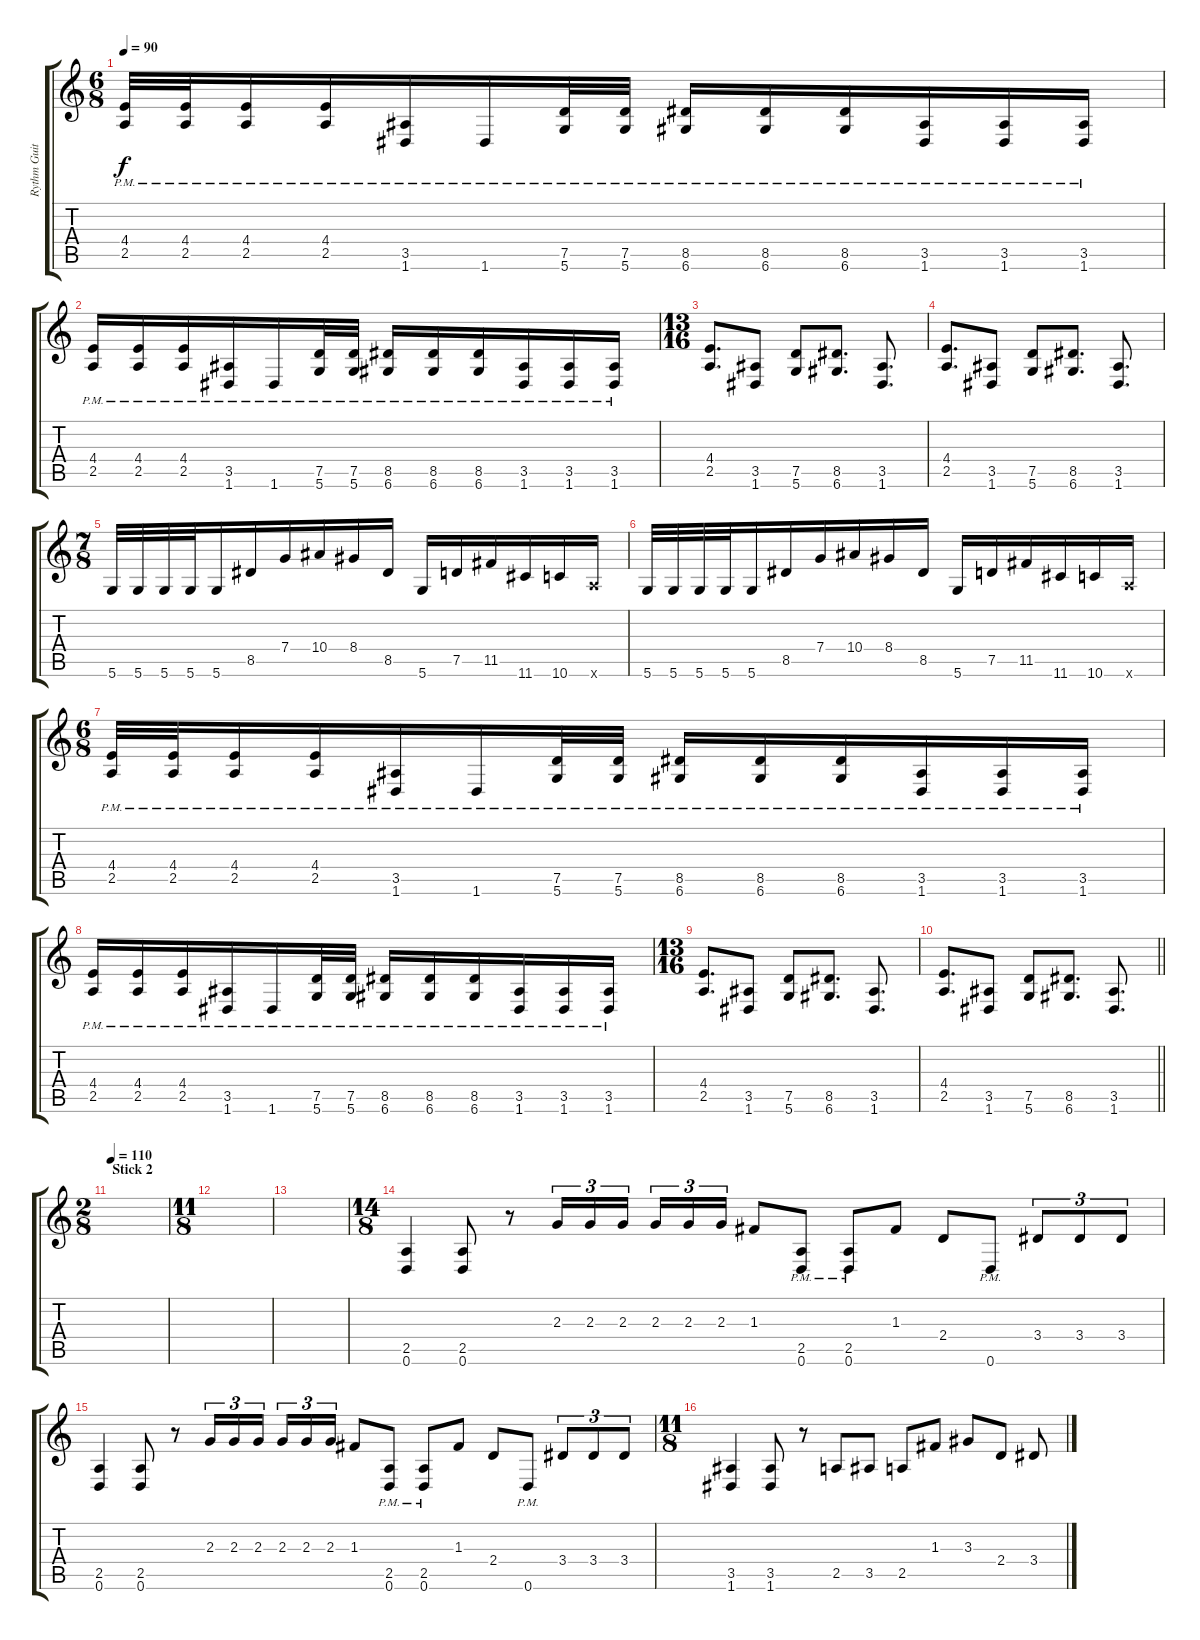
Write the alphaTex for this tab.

\track ("Rythm Guitar" "Rythm Guit") {instrument distortionguitar}
\staff {score tabs}
\tuning (D4 A3 F3 C3 G2 D2) {hide}
\ts (6 8)
\tempo 90
\clef g2
\ks c
(4.4{pm} 2.5{pm}).32{dy f} (4.4{pm} 2.5{pm}).32 (4.4{pm} 2.5{pm}).16 (4.4{pm} 2.5{pm}).16 (3.5{pm} 1.6{pm}).16 1.6{pm}.16 (7.5{pm} 5.6{pm}).32 (7.5{pm} 5.6{pm}).32 (8.5{pm} 6.6{pm}).16 (8.5{pm} 6.6{pm}).16 (8.5{pm} 6.6{pm}).16 (3.5{pm} 1.6{pm}).16 (3.5{pm} 1.6{pm}).16 (3.5{pm} 1.6{pm}).16 |
(4.4{pm} 2.5{pm}).16 (4.4{pm} 2.5{pm}).16 (4.4{pm} 2.5{pm}).16 (3.5{pm} 1.6{pm}).16 1.6{pm}.16 (7.5{pm} 5.6{pm}).32 (7.5{pm} 5.6{pm}).32 (8.5{pm} 6.6{pm}).16 (8.5{pm} 6.6{pm}).16 (8.5{pm} 6.6{pm}).16 (3.5{pm} 1.6{pm}).16 (3.5{pm} 1.6{pm}).16 (3.5{pm} 1.6{pm}).16 |
\ts (13 16)
(4.4 2.5).8{d} (3.5 1.6).8 (7.5 5.6).8 (8.5 6.6).8{d} (3.5 1.6).8{d} |
(4.4 2.5).8{d} (3.5 1.6).8 (7.5 5.6).8 (8.5 6.6).8{d} (3.5 1.6).8{d} |
\ts (7 8)
5.6.32 5.6.32 5.6.32 5.6.32 5.6.16 8.5.16 7.4.16 10.4.16 8.4.16 8.5.16 5.6.16 7.5.16 11.5.16 11.6.16 10.6.16 7.6{x}.16 |
5.6.32 5.6.32 5.6.32 5.6.32 5.6.16 8.5.16 7.4.16 10.4.16 8.4.16 8.5.16 5.6.16 7.5.16 11.5.16 11.6.16 10.6.16 7.6{x}.16 |
\ts (6 8)
(4.4{pm} 2.5{pm}).32 (4.4{pm} 2.5{pm}).32 (4.4{pm} 2.5{pm}).16 (4.4{pm} 2.5{pm}).16 (3.5{pm} 1.6{pm}).16 1.6{pm}.16 (7.5{pm} 5.6{pm}).32 (7.5{pm} 5.6{pm}).32 (8.5{pm} 6.6{pm}).16 (8.5{pm} 6.6{pm}).16 (8.5{pm} 6.6{pm}).16 (3.5{pm} 1.6{pm}).16 (3.5{pm} 1.6{pm}).16 (3.5{pm} 1.6{pm}).16 |
(4.4{pm} 2.5{pm}).16 (4.4{pm} 2.5{pm}).16 (4.4{pm} 2.5{pm}).16 (3.5{pm} 1.6{pm}).16 1.6{pm}.16 (7.5{pm} 5.6{pm}).32 (7.5{pm} 5.6{pm}).32 (8.5{pm} 6.6{pm}).16 (8.5{pm} 6.6{pm}).16 (8.5{pm} 6.6{pm}).16 (3.5{pm} 1.6{pm}).16 (3.5{pm} 1.6{pm}).16 (3.5{pm} 1.6{pm}).16 |
\ts (13 16)
(4.4 2.5).8{d} (3.5 1.6).8 (7.5 5.6).8 (8.5 6.6).8{d} (3.5 1.6).8{d} |
\barLineRight lightlight
(4.4 2.5).8{d} (3.5 1.6).8 (7.5 5.6).8 (8.5 6.6).8{d} (3.5 1.6).8{d} |
\ts (2 8)
\section ("" "Stick 2")
\tempo 110
|
\ts (11 8)
|
|
\ts (14 8)
(2.5 0.6).4 (2.5 0.6).8 r.8 2.3.16{tu (3 2)} 2.3.16{tu (3 2)} 2.3.16{tu (3 2)} 2.3.16{tu (3 2)} 2.3.16{tu (3 2)} 2.3.16{tu (3 2)} 1.3.8 (2.5{pm} 0.6{pm}).8 (2.5{pm} 0.6{pm}).8 1.3.8 2.4.8 0.6{pm}.8 3.4.8{tu (3 2)} 3.4.8{tu (3 2)} 3.4.8{tu (3 2)} |
(2.5 0.6).4 (2.5 0.6).8 r.8 2.3.16{tu (3 2)} 2.3.16{tu (3 2)} 2.3.16{tu (3 2)} 2.3.16{tu (3 2)} 2.3.16{tu (3 2)} 2.3.16{tu (3 2)} 1.3.8 (2.5{pm} 0.6{pm}).8 (2.5{pm} 0.6{pm}).8 1.3.8 2.4.8 0.6{pm}.8 3.4.8{tu (3 2)} 3.4.8{tu (3 2)} 3.4.8{tu (3 2)} |
\ts (11 8)
(3.5 1.6).4 (3.5 1.6).8 r.8 2.5.8 3.5.8 2.5.8 1.3.8 3.3.8 2.4.8 3.4.8
